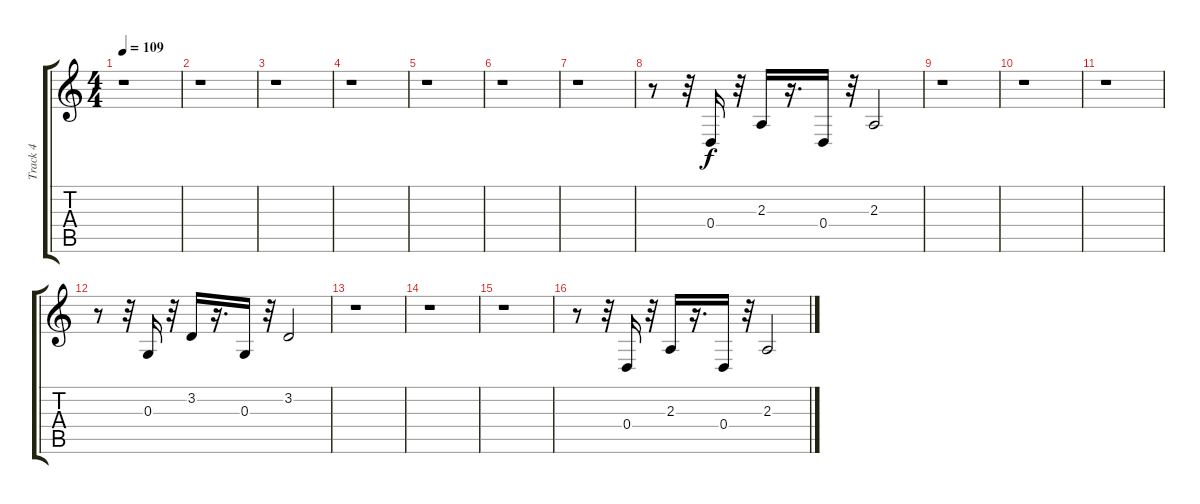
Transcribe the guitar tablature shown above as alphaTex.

\track ("Track 4" "Track 4") {instrument frenchhorn}
\staff {score tabs}
\tuning (E4 B3 G3 D3 A2 E2) {hide}
\ts (4 4)
\tempo 109
\clef g2
\ks c
r.1{dy f} |
r.1 |
r.1 |
r.1 |
r.1 |
r.1 |
r.1 |
r.8 r.32 0.4.16 r.32 2.3.16 r.16{d} 0.4.16 r.32 2.3.2 |
r.1 |
r.1 |
r.1 |
r.8 r.32 0.3.16 r.32 3.2.16 r.16{d} 0.3.16 r.32 3.2.2 |
r.1 |
r.1 |
r.1 |
r.8 r.32 0.4.16 r.32 2.3.16 r.16{d} 0.4.16 r.32 2.3.2
